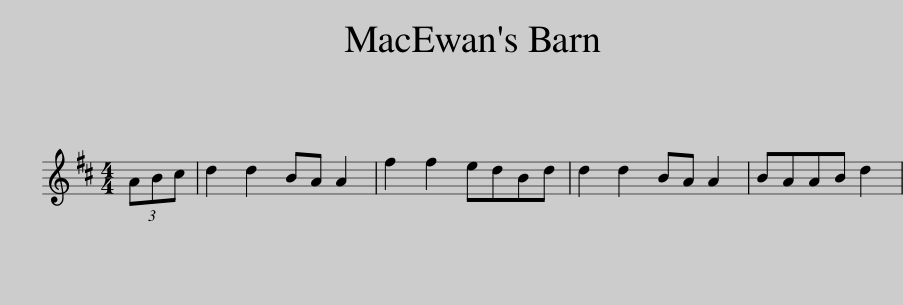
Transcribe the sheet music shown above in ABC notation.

X:1
L:1/8
M:4/4
I:linebreak $
K:D
V:1 treble
V:1
 (3ABc | d2 d2 BA A2 | f2 f2 edBd | d2 d2 BA A2 | BAAB d2 | %5
